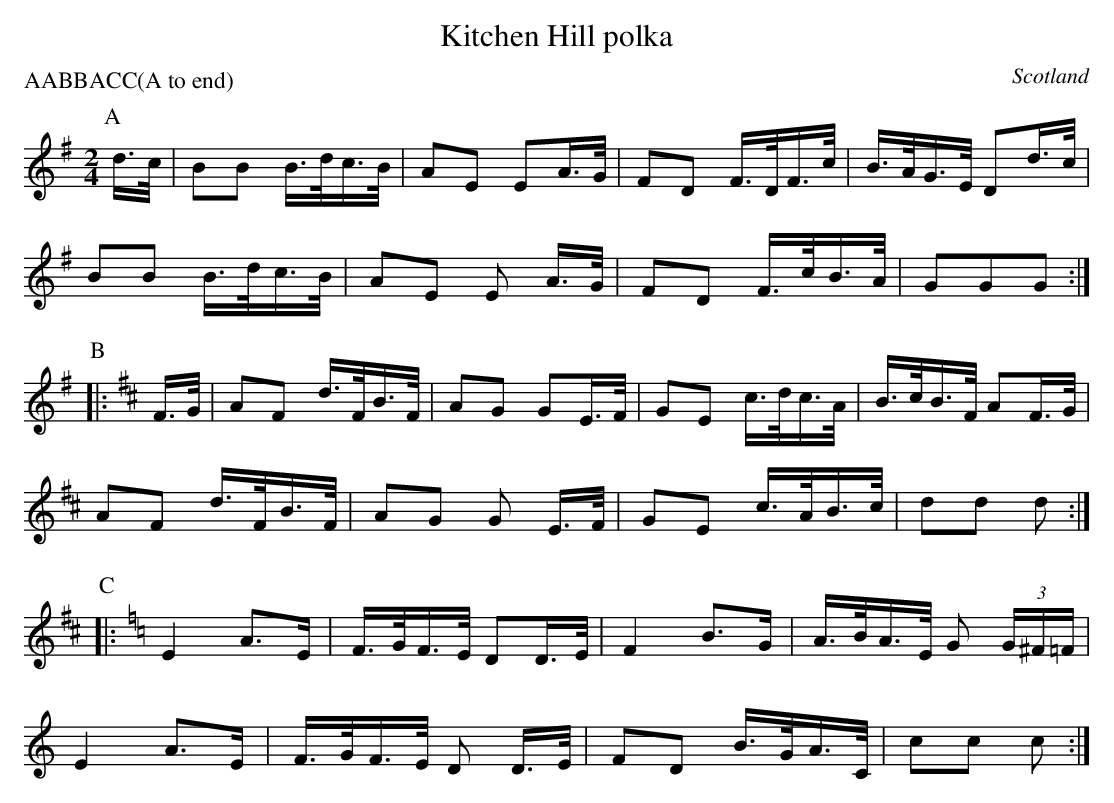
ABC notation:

X:1
T:Kitchen Hill polka
M:2/4
O:Scotland
P:AABBACC(A to end)
K:G
P:A
d>c |\
B2B2 B>dc>B | A2E2 E2A>G | \
F2D2 F>DF>c | B>AG>E D2d>c |
B2B2 B>dc>B | A2E2 E2 A>G | \
F2D2 F>cB>A | G2G2G2 :|
P:B
K:D
|:F>G |\
A2F2 d>FB>F | A2G2 G2E>F |\
G2E2 c>dc>A | B>cB>F A2F>G |
A2F2 d>FB>F | A2G2 G2 E>F |\
G2E2 c>AB>c | d2d2 d2 :|
P:C
K:C
|: E4 A3E | F>GF>E D2D>E |\
   F4 B3G | A>BA>E G2 (3G^F=F |
   E4 A3E | F>GF>E D2 D>E |\
   F2D2 B>GA>C | c2c2 c2 :|
